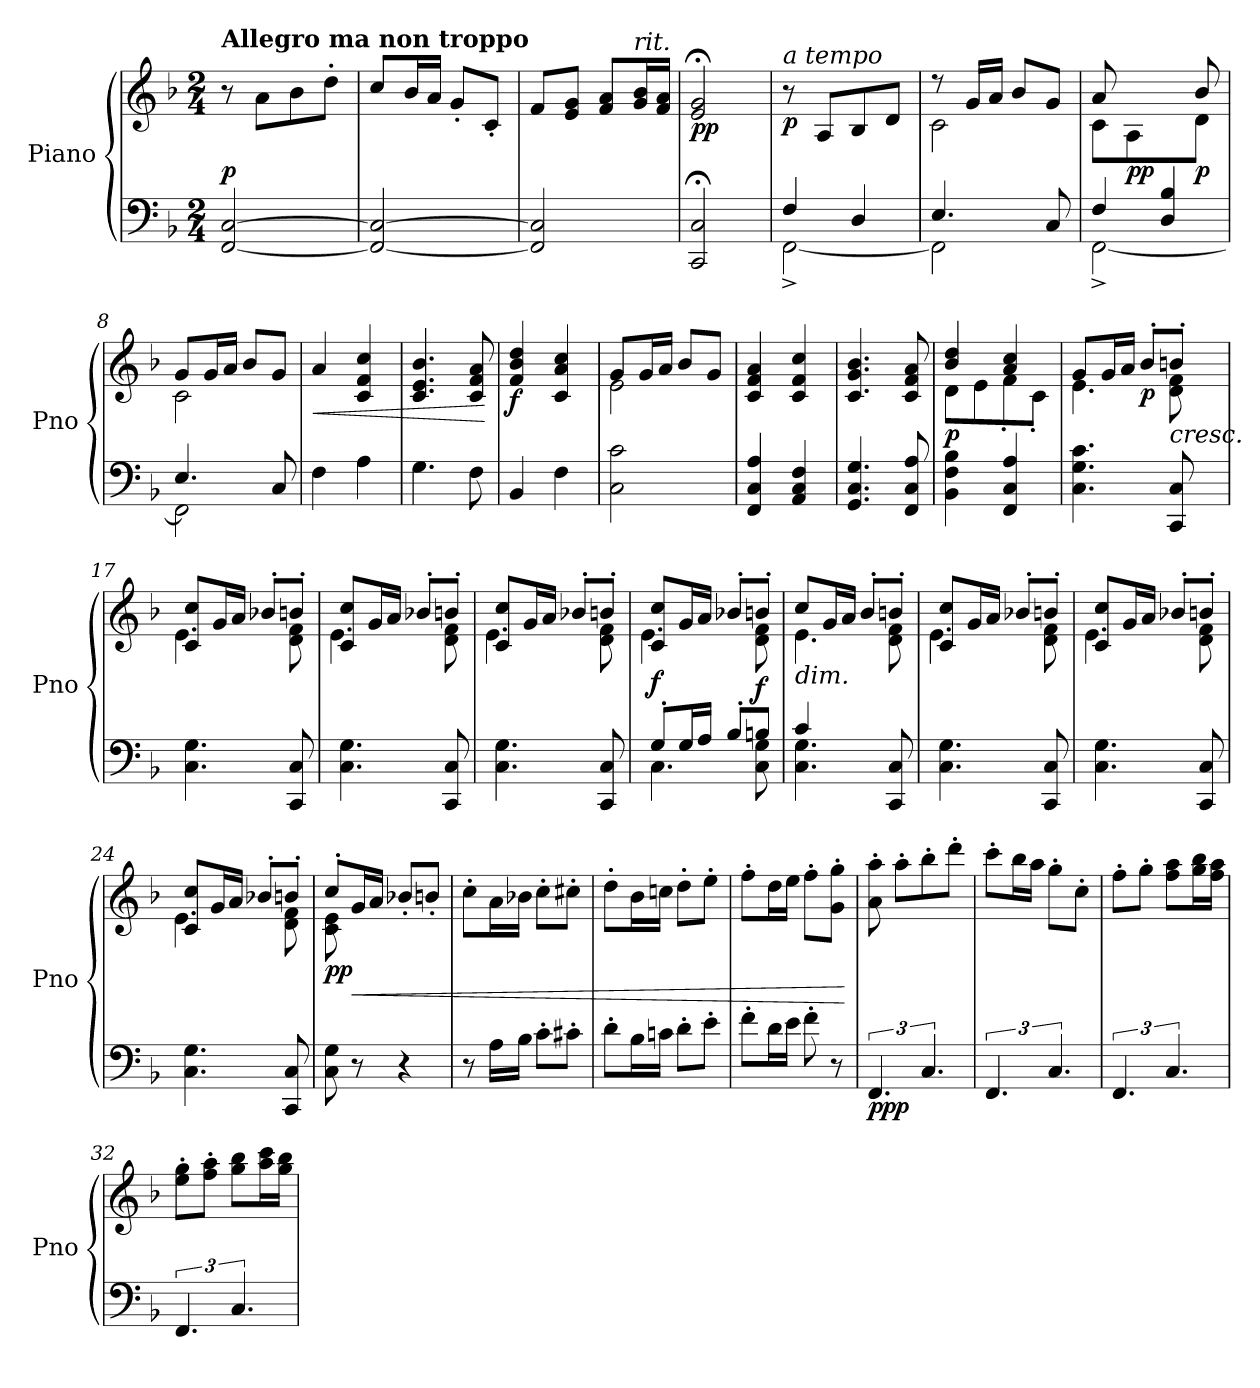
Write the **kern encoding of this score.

**kern	**kern	**dynam
*part1	*part1	*part1
*staff2	*staff1	*staff1/2
*I"Piano	*	*
*I'Pno	*	*
*clefF4	*clefG2	*
*k[b-]	*k[b-]	*
*M2/4	*M2/4	*
=1	=1	=1
!	!LO:TX:a:B:t=Allegro ma non troppo	!
!	!	!LO:DY:a=2
[2FF/ [2C/	8r	p
.	8a\L	.
.	8b-\	.
.	8dd'\J	.
=2	=2	=2
2FF/_ 2C/_	8cc/L	.
.	16b-/L	.
.	16a/JJ	.
.	8g'/L	.
.	8c'/J	.
=3	=3	=3
2FF/] 2C/]	8f/L	.
.	8e/ 8g/J	.
.	8f/ 8a/L	.
!	!LO:TX:a:i:t=rit.	!
.	16g/ 16b-/L	.
.	16f/ 16a/JJ	.
=4	=4	=4
*	*MM52	*
!	!	!LO:DY:b
2CC/;< 2C/;<	2e/;< 2g/;<	pp
=5	=5	=5
*^	*	*
!	!	!LO:TX:a:i:t=a tempo	!
!	!	!	!LO:DY:b
4F/	[2FF^\	8r	p
.	.	8A/L	.
4D/	.	8B-/	.
.	.	8d/J	.
=6	=6	=6	=6
*	*	*^	*
4.E/	2FF\]	8r	2c\	.
.	.	16g/LL	.	.
.	.	16a/JJ	.	.
.	.	8b-/L	.	.
8C/	.	8g/J	.	.
=7	=7	=7	=7	=7
4F/	[2FF^\	8a/	8c\L	.
!	!	!	!	!LO:DY:b
.	.	8ryy	8A\	pp
4D/ 4B-/	.	8ryy	8ryy	.
!	!	!	!	!LO:DY:b
.	.	8b-/	8d\J	p
=8	=8	=8	=8	=8
4.E/	2FF\]	8g/L	2c\	.
.	.	16g/L	.	.
.	.	16a/JJ	.	.
.	.	8b-/L	.	.
8C/	.	8g/J	.	.
*v	*v	*	*	*
*	*v	*v	*
=9	=9	=9
!	!	!LO:HP:b
4F\	4a/	<
4A\	4c/ 4f/ 4cc/	.
=10	=10	=10
4.G\	4.c/ 4.e/ 4.b-/	.
8F\	8c/ 8f/ 8a/	.
.	.	[
=11	=11	=11
!	!	!LO:DY:b
4BB-/	4f/ 4b-/ 4dd/	f
4F\	4c/ 4a/ 4cc/	.
!!LO:LB:g=z
=12	=12	=12
*	*^	*
2C\ 2c\	8g/L	2e\	.
.	16g/L	.	.
.	16a/JJ	.	.
.	8b-/L	.	.
.	8g/J	.	.
*	*v	*v	*
=13	=13	=13
4FF/ 4C/ 4A/	4c/ 4f/ 4a/	.
4AA/ 4C/ 4F/	4c/ 4f/ 4cc/	.
=14	=14	=14
4.GG/ 4.C/ 4.G/	4.c/ 4.g/ 4.b-/	.
8FF/ 8C/ 8A/	8c/ 8f/ 8a/	.
=15	=15	=15
*	*^	*
!	!	!	!LO:DY:a=2
4BB-\ 4F\ 4B-\	4b-/ 4dd/	8d\L	p
.	.	8e\	.
4FF/ 4C/ 4A/	4a/ 4cc/	8f'\	.
.	.	8c'\J	.
=16	=16	=16	=16
4.C\ 4.G\ 4.c\	8g/L	4.e\	.
.	16g/L	.	.
.	16a/JJ	.	.
!	!	!	!LO:DY:b
.	8b-'/L	.	p
!	!LO:TX:b:i:t=cresc.	!	!
8CC/ 8C/	8bn'/J	8d\ 8f\	.
=17	=17	=17	=17
4.C\ 4.G\	8c/ 8cc/L	4.e\	.
.	16g/L	.	.
.	16a/JJ	.	.
.	8b-X'/L	.	.
8CC/ 8C/	8bn'/J	8d\ 8f\	.
=18	=18	=18	=18
4.C\ 4.G\	8c/ 8cc/L	4.e\	.
.	16g/L	.	.
.	16a/JJ	.	.
.	8b-X'/L	.	.
8CC/ 8C/	8bn'/J	8d\ 8f\	.
=19	=19	=19	=19
4.C\ 4.G\	8c/ 8cc/L	4.e\	.
.	16g/L	.	.
.	16a/JJ	.	.
.	8b-X'/L	.	.
8CC/ 8C/	8bn'/J	8d\ 8f\	.
=20	=20	=20	=20
*^	*	*	*
!	!	!	!	!LO:DY:a=2
8G'/L	4.C\	8c/ 8cc/L	4.e\	f
16G/L	.	16g/L	.	.
16A/JJ	.	16a/JJ	.	.
8B-'/L	.	8b-X'/L	.	.
!	!	!	!	!LO:DY:b
8Bn/J	8C\ 8G\	8bn'/J	8d\ 8f\	f
=21	=21	=21	=21	=21
!	!	!LO:TX:b:i:t=dim.	!	!
4c/	4.C\ 4.G\	8cc/L	4.e\	.
.	.	16g/L	.	.
.	.	16a/JJ	.	.
8ryy	.	8b-'/L	.	.
8CC/ 8C/	8ryy	8bn'/J	8d\ 8f\	.
*v	*v	*	*	*
!!LO:LB:g=z	!!
=22	=22	=22	=22
4.C\ 4.G\	8c/ 8cc/L	4.e\	.
.	16g/L	.	.
.	16a/JJ	.	.
.	8b-X'/L	.	.
8CC/ 8C/	8bn'/J	8d\ 8f\	.
=23	=23	=23	=23
4.C\ 4.G\	8c/ 8cc/L	4.e\	.
.	16g/L	.	.
.	16a/JJ	.	.
.	8b-X'/L	.	.
8CC/ 8C/	8bn'/J	8d\ 8f\	.
=24	=24	=24	=24
4.C\ 4.G\	8c/ 8cc/L	4.e\	.
.	16g/L	.	.
.	16a/JJ	.	.
.	8b-X'/L	.	.
8CC/ 8C/	8bn'/J	8d\ 8f\	.
=25	=25	=25	=25
!	!	!	!LO:DY:b
8C\ 8G\	8cc'/L	8c\ 8e\	pp
!	!	!	!LO:HP:b
8r	16g/L	8ryy	<
.	16a/JJ	.	.
4r	8b-X'/L	4ryy	.
.	8bn'/J	.	.
*	*v	*v	*
=26	=26	=26
8r	8cc'\L	.
16A\LL	16a\L	.
16B-\JJ	16b-X\JJ	.
8c'\L	8cc'\L	.
8c#X'\J	8cc#X'\J	.
=27	=27	=27
8d'\L	8dd'\L	.
16B-\L	16b-\L	.
16cn\JJ	16ccn\JJ	.
8d'\L	8dd'\L	.
8e'\J	8ee'\J	.
=28	=28	=28
8f'\L	8ff'\L	.
16d\L	16dd\L	.
16e\JJ	16ee\JJ	.
8f'\	8ff'\L	.
8r	8g\' 8gg\'J	.
.	.	[
=29	=29	=29
!	!	!LO:DY:b=2
!	!	!LO:DY:n=1:b
6.FF/	8a\' 8aa\'	pp p
.	8aa'\L	.
6.C/	8bb-'\	.
.	8ddd'\J	.
=30	=30	=30
6.FF/	8ccc'\L	.
.	16bb-\L	.
.	16aa\JJ	.
6.C/	8gg'\L	.
.	8cc'\J	.
!!LO:LB:g=z
=31	=31	=31
6.FF/	8ff'\L	.
.	8gg'\J	.
6.C/	8ff\ 8aa\L	.
.	16gg\ 16bb-\L	.
.	16ff\ 16aa\JJ	.
=32	=32	=32
6.FF/	8ee\' 8gg\'L	.
.	8ff\' 8aa\'J	.
6.C/	8gg\ 8bb-\L	.
.	16aa\ 16ccc\L	.
.	16gg\ 16bb-\JJ	.
=	=	=
*-	*-	*-
